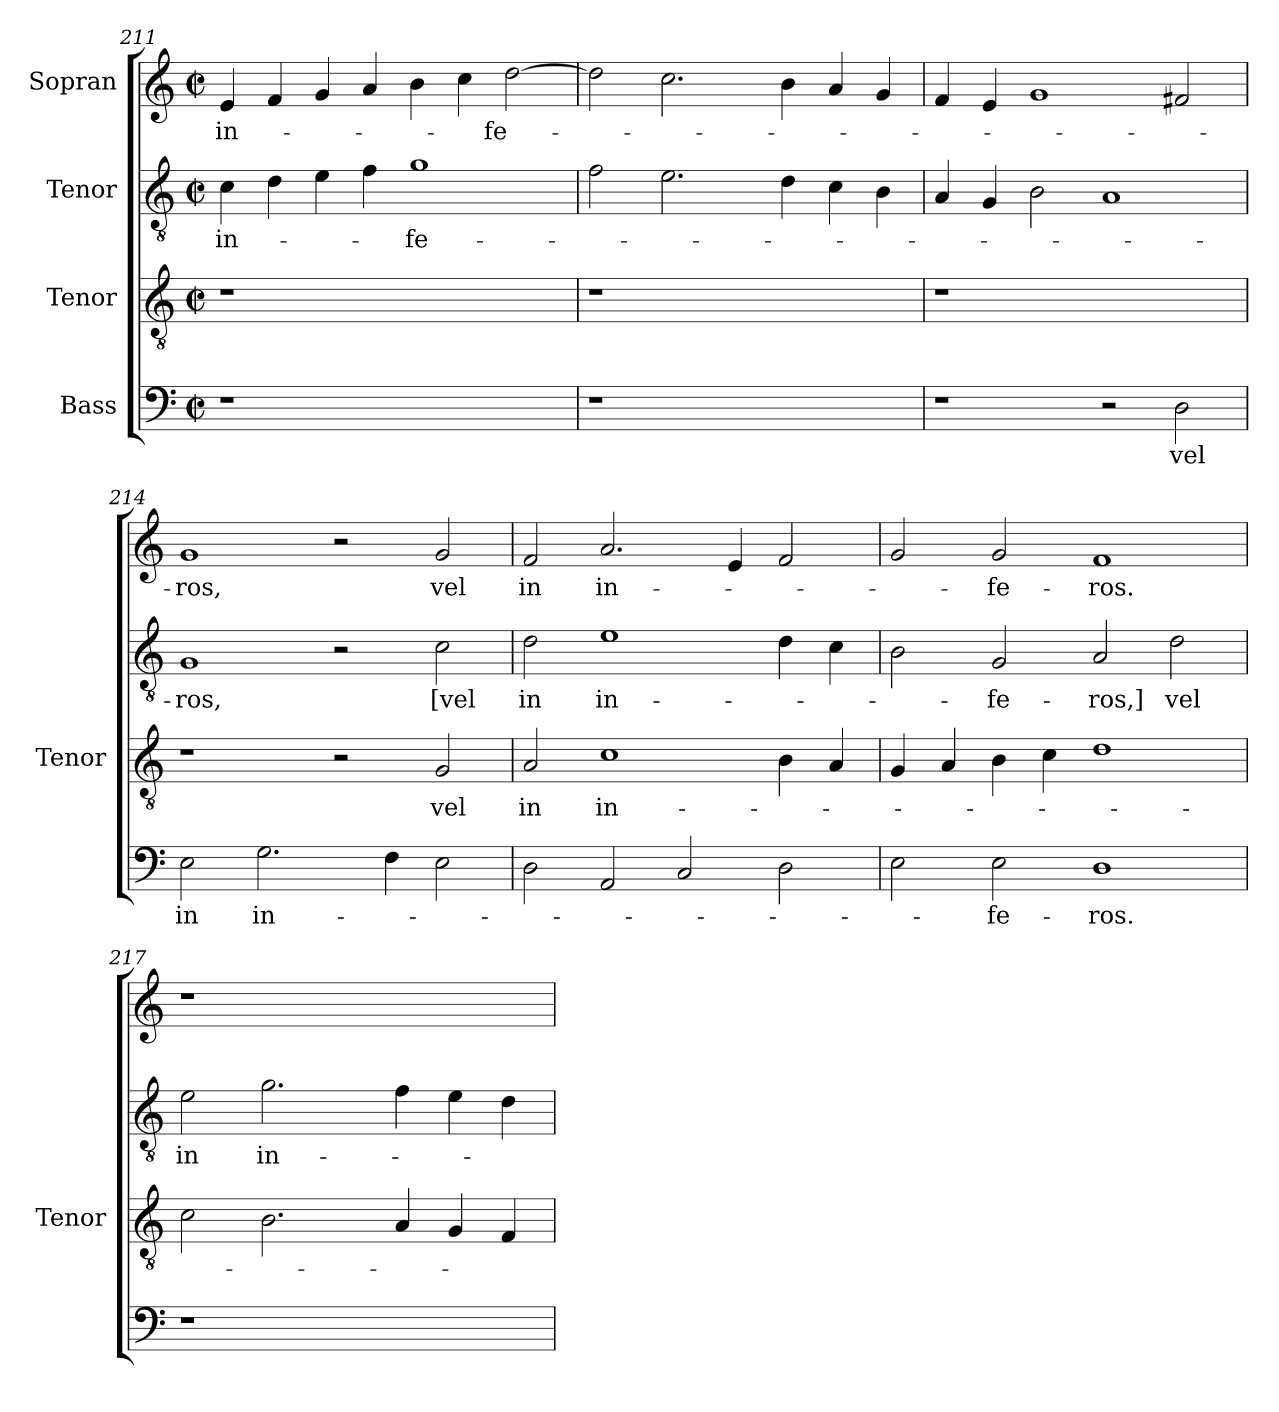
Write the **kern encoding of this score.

**kern	**text	**kern	**text	**kern	**text	**kern	**text
*part4	*part4	*part3	*part3	*part2	*part2	*part1	*part1
*staff4	*staff4	*staff3	*staff3	*staff2	*staff2	*staff1	*staff1
*I"Bass	*	*I"Tenor	*	*I"Tenor	*	*I"Sopran	*
*	*	*I'Tenor	*	*	*	*	*
*clefF4	*	*clefGv2	*	*clefGv2	*	*clefG2	*
*	*	*ITrd7c12	*	*ITrd7c12	*	*	*
*k[]	*	*k[]	*	*k[]	*	*k[]	*
*M2/2	*	*M2/2	*	*M2/2	*	*M2/2	*
*met(c|)	*	*met(c|)	*	*met(c|)	*	*met(c|)	*
=211	=211	=211	=211	=211	=211	=211	=211
!LO:N:vis=1	!	!LO:N:vis=1	!	!	!	!	!
!	!	!	!	!	!LO:LY:b:color=#000000	!	!
!	!	!	!	!	!	!	!LO:LY:b:color=#000000
1r	.	1r	.	4Ci\	in-	4ei/	in-
.	.	.	.	4Di\	.	4fi/	.
.	.	.	.	4Ei\	.	4gi/	.
.	.	.	.	4Fi\	.	4ai/	.
!	!	!	!	!	!LO:LY:b:color=#000000	!	!
1ryy	.	1ryy	.	1Gi	-fe-	4bi\	.
.	.	.	.	.	.	4cci\	.
!	!	!	!	!	!	!	!LO:LY:b:color=#000000
.	.	.	.	.	.	[>2ddi\	-fe-
=212	=212	=212	=212	=212	=212	=212	=212
!LO:N:vis=1	!	!LO:N:vis=1	!	!	!	!	!
1r	.	1r	.	2Fi\	.	2ddi\]	.
.	.	.	.	2.Ei\	.	2.cci\	.
1ryy	.	1ryy	.	.	.	.	.
.	.	.	.	4Di\	.	4bi\	.
.	.	.	.	4Ci\	.	4ai/	.
.	.	.	.	4BBi\	.	4gi/	.
=213	=213	=213	=213	=213	=213	=213	=213
!	!	!LO:N:vis=1	!	!	!	!	!
1r	.	1r	.	4AAi/	.	4fi/	.
.	.	.	.	4GGi/	.	4ei/	.
.	.	.	.	2BBi\	.	1gi	.
2r	.	1ryy	.	1AAi	.	.	.
!	!LO:LY:b:color=#000000	!	!	!	!	!	!
2Di\	vel	.	.	.	.	2f#Xi/	.
=214	=214	=214	=214	=214	=214	=214	=214
!	!LO:LY:b:color=#000000	!	!	!	!	!	!
!	!	!	!	!	!LO:LY:b:color=#000000	!	!
!	!	!	!	!	!	!	!LO:LY:b:color=#000000
2Ei\	in	1r	.	1GGi	-ros,	1gi	-ros,
!	!LO:LY:b:color=#000000	!	!	!	!	!	!
2.Gi\	in-	.	.	.	.	.	.
.	.	2r	.	2r	.	2r	.
4Fi\	.	.	.	.	.	.	.
!	!	!	!LO:LY:b:color=#000000	!	!	!	!
!	!	!	!	!	!LO:LY:b:color=#000000	!	!
!	!	!	!	!	!	!	!LO:LY:b:color=#000000
2Ei\	.	2GGi/	vel	2Ci\	[vel	2gi/	vel
=215	=215	=215	=215	=215	=215	=215	=215
!	!	!	!LO:LY:b:color=#000000	!	!	!	!
!	!	!	!	!	!LO:LY:b:color=#000000	!	!
!	!	!	!	!	!	!	!LO:LY:b:color=#000000
2Di\	.	2AAi/	in	2Di\	in	2fi/	in
!	!	!	!LO:LY:b:color=#000000	!	!	!	!
!	!	!	!	!	!LO:LY:b:color=#000000	!	!
!	!	!	!	!	!	!	!LO:LY:b:color=#000000
2AAi/	.	1Ci	in-	1Ei	in-	2.ai/	in-
2Ci/	.	.	.	.	.	.	.
.	.	.	.	.	.	4ei/	.
2Di\	.	4BBi\	.	4Di\	.	2fi/	.
.	.	4AAi/	.	4Ci\	.	.	.
=216	=216	=216	=216	=216	=216	=216	=216
2Ei\	.	4GGi/	.	2BBi\	.	2gi/	.
.	.	4AAi/	.	.	.	.	.
!	!LO:LY:b:color=#000000	!	!	!	!	!	!
!	!	!	!	!	!LO:LY:b:color=#000000	!	!
!	!	!	!	!	!	!	!LO:LY:b:color=#000000
2Ei\	-fe-	4BBi\	.	2GGi/	-fe-	2gi/	-fe-
.	.	4Ci\	.	.	.	.	.
!	!LO:LY:b:color=#000000	!	!	!	!	!	!
!	!	!	!	!	!LO:LY:b:color=#000000	!	!
!	!	!	!	!	!	!	!LO:LY:b:color=#000000
1Di	-ros.	1Di	.	2AAi/	-ros,]	1fi	-ros.
!	!	!	!	!	!LO:LY:b:color=#000000	!	!
.	.	.	.	2Di\	vel	.	.
!!LO:PB:g=z
=217	=217	=217	=217	=217	=217	=217	=217
!LO:N:vis=1	!	!	!	!	!	!	!
!	!	!	!	!	!LO:LY:b:color=#000000	!LO:N:vis=1	!
1r	.	2Ci\	.	2Ei\	in	1r	.
!	!	!	!	!	!LO:LY:b:color=#000000	!	!
.	.	2.BBi\	.	2.Gi\	in-	.	.
1ryy	.	.	.	.	.	1ryy	.
.	.	4AAi/	.	4Fi\	.	.	.
.	.	4GGi/	.	4Ei\	.	.	.
.	.	4FFi/	.	4Di\	.	.	.
=	=	=	=	=	=	=	=
*-	*-	*-	*-	*-	*-	*-	*-
